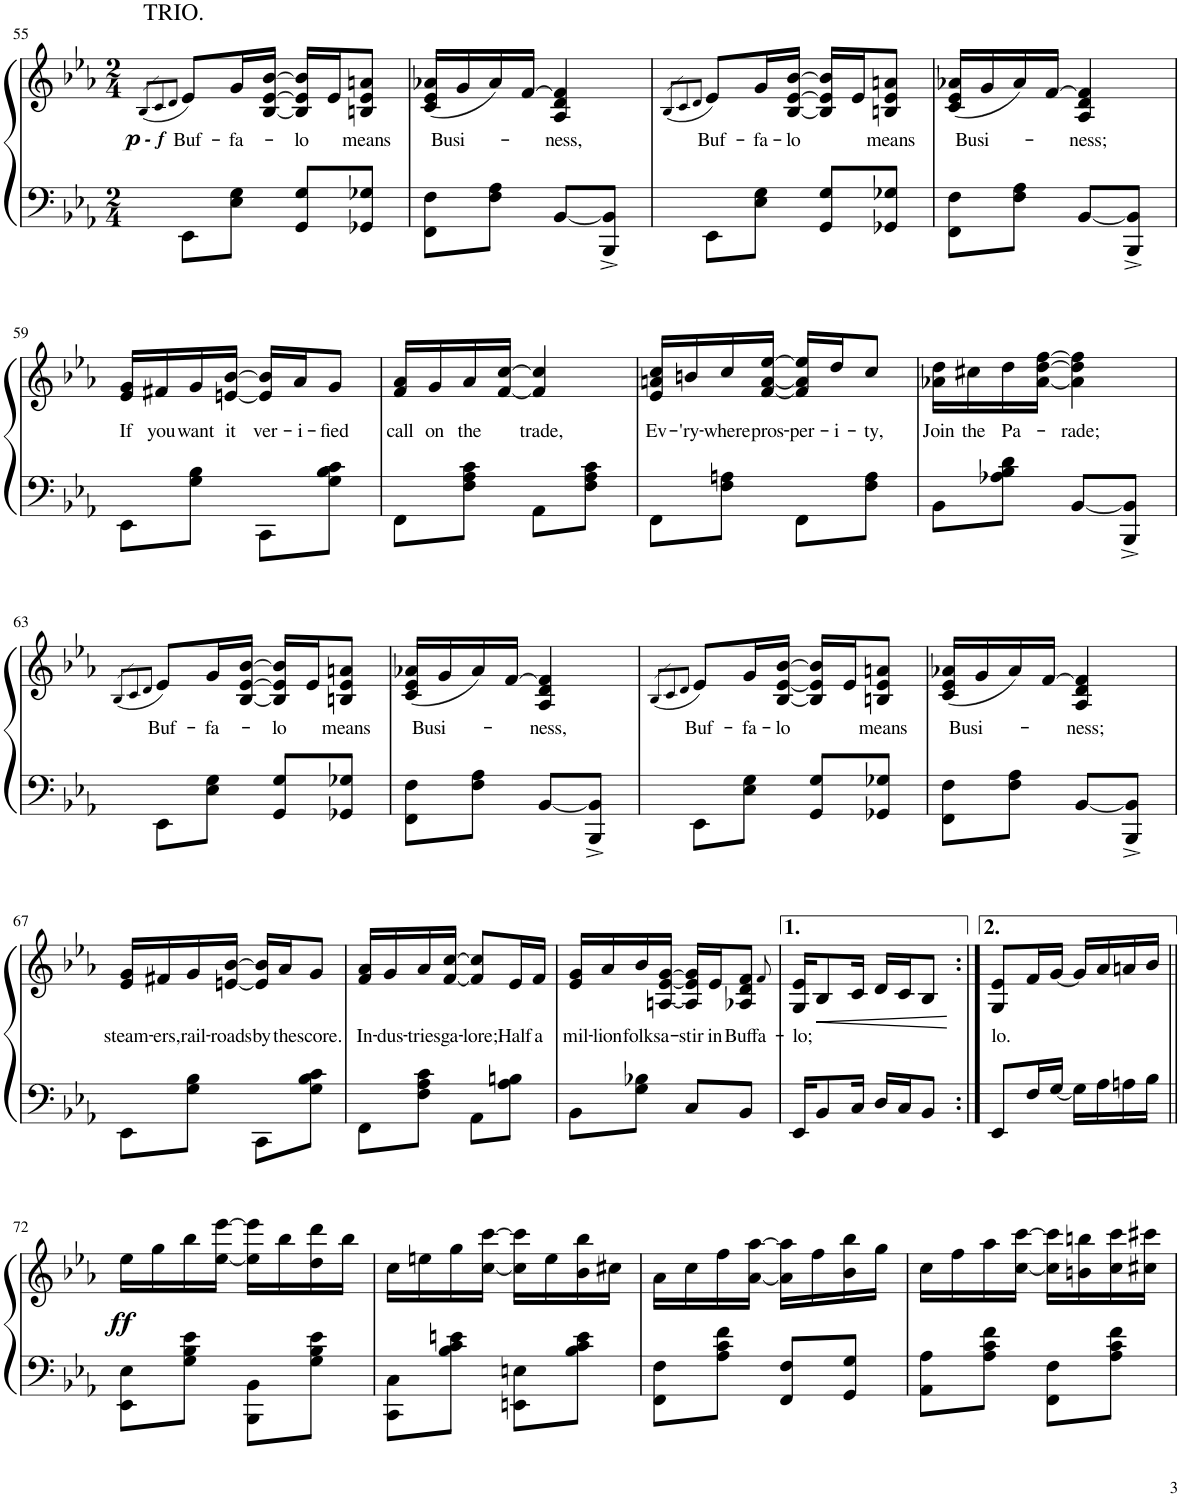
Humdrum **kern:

**kern	**kern	**text	**dynam
*part1	*part1	*part1	*part1
*staff2	*staff1	*staff1	*staff1/2
*I"Piano	*	*	*
*I'Pno.	*	*	*
!!LO:PB:g=z
*clefF4	*clefG2	*	*
*k[b-e-a-]	*k[b-e-a-]	*	*
*M2/4	*M2/4	*	*
=55!|:	=55!|:	=55!|:	=55!|:
.	(8qB-/L	.	.
.	8qc/	.	.
.	8qd/J	.	.
!	!LO:TX:a:t=TRIO.	!	!
!	!	!LO:LY:b	!LO:DY:b
!	!	!	!LO:DY:n=1:b
8EE-\L	8e-/L)	Buf-	p other-dynamics
!	!	!LO:LY:b	!
8E-\ 8G\J	16g/L	-fa-	.
.	[16B-/ [>16e-/ [16b-/JJ	.	.
!	!	!LO:LY:b	!
8GG/ 8G/L	16B-/] 16e-/] 16b-/]LL	-lo	.
.	16e-/J	.	.
!	!	!LO:LY:b	!
8GG-X/ 8G-X/J	8Bn/ 8e-/ 8an/J	means	.
=56	=56	=56	=56
!	!	!LO:LY:b	!
8FF\ 8F\L	(16c/ 16e-/ 16a-X/LL	Busi-	.
.	16g/	.	.
8F\ 8A-\J	16a-/)	.	.
.	[>16f/JJ	.	.
!	!	!LO:LY:b	!
[8BB-/L	4A-/ 4d/ 4f/]	-ness,	.
8BBB-/^ 8BB-/]^J	.	.	.
=57	=57	=57	=57
.	(8qB-/L	.	.
.	8qc/	.	.
.	8qd/J	.	.
!	!	!LO:LY:b	!
8EE-\L	8e-/L)	Buf-	.
!	!	!LO:LY:b	!
8E-\ 8G\J	16g/L	-fa-	.
!	!	!LO:LY:b	!
.	[16B-/ [>16e-/ [16b-/JJ	-lo	.
8GG/ 8G/L	16B-/] 16e-/] 16b-/]LL	.	.
.	16e-/J	.	.
!	!	!LO:LY:b	!
8GG-X/ 8G-X/J	8Bn/ 8e-/ 8an/J	means	.
=58	=58	=58	=58
!	!	!LO:LY:b	!
8FF\ 8F\L	(16c/ 16e-/ 16a-X/LL	Busi-	.
.	16g/	.	.
8F\ 8A-\J	16a-/)	.	.
.	[>16f/JJ	.	.
!	!	!LO:LY:b	!
[8BB-/L	4A-/ 4d/ 4f/]	-ness;	.
8BBB-/^ 8BB-/]^J	.	.	.
!!LO:LB:g=z
=59	=59	=59	=59
!	!	!LO:LY:b	!
8EE-\L	16e-/ 16g/LL	If	.
!	!	!LO:LY:b	!
.	16f#X/	you	.
!	!	!LO:LY:b	!
8G\ 8B-\J	16g/	want	.
!	!	!LO:LY:b	!
.	[16en/ [16b-/JJ	it	.
!	!	!LO:LY:b	!
8CC\L	16e/] 16b-/]LL	ver-	.
!	!	!LO:LY:b	!
.	16a-/J	-i-	.
!	!	!LO:LY:b	!
8G\ 8B-\ 8c\J	8g/J	-fied	.
=60	=60	=60	=60
!	!	!LO:LY:b	!
8FF\L	16f/ 16a-/LL	call	.
!	!	!LO:LY:b	!
.	16g/	on	.
!	!	!LO:LY:b	!
8F\ 8A-\ 8c\J	16a-/	the	.
.	[16f/ [16cc/JJ	.	.
!	!	!LO:LY:b	!
8AA-\L	4f/] 4cc/]	trade,	.
8F\ 8A-\ 8c\J	.	.	.
=61	=61	=61	=61
!	!	!LO:LY:b	!
8FF\L	16e-/ 16an/ 16cc/LL	Ev-	.
!	!	!LO:LY:b	!
.	16bn/	-'ry-	.
!	!	!LO:LY:b	!
8F\ 8An\J	16cc/	-where	.
!	!	!LO:LY:b	!
.	[16f/ [16a/ [16ee-/JJ	pros-	.
!	!	!LO:LY:b	!
8FF\L	16f/] 16a/] 16ee-/]LL	-per-	.
!	!	!LO:LY:b	!
.	16dd/J	-i-	.
!	!	!LO:LY:b	!
8F\ 8A\J	8cc/J	-ty,	.
=62	=62	=62	=62
!	!	!LO:LY:b	!
8BB-\L	16a-X\ 16dd\LL	Join	.
!	!	!LO:LY:b	!
.	16cc#X\	the	.
!	!	!LO:LY:b	!
8A-X\ 8B-\ 8d\J	16dd\	Pa-	.
.	[16a-\ [16dd\ [16ff\JJ	.	.
!	!	!LO:LY:b	!
[8BB-/L	4a-\] 4dd\] 4ff\]	-rade;	.
8BBB-/^ 8BB-/]^J	.	.	.
!!LO:LB:g=z
=63	=63	=63	=63
.	(8qB-/L	.	.
.	8qc/	.	.
.	8qd/J	.	.
!	!	!LO:LY:b	!
8EE-\L	8e-/L)	Buf-	.
!	!	!LO:LY:b	!
8E-\ 8G\J	16g/L	-fa-	.
.	[16B-/ [>16e-/ [16b-/JJ	.	.
!	!	!LO:LY:b	!
8GG/ 8G/L	16B-/] 16e-/] 16b-/]LL	-lo	.
.	16e-/J	.	.
!	!	!LO:LY:b	!
8GG-X/ 8G-X/J	8Bn/ 8e-/ 8an/J	means	.
=64	=64	=64	=64
!	!	!LO:LY:b	!
8FF\ 8F\L	(16c/ 16e-/ 16a-X/LL	Busi-	.
.	16g/	.	.
8F\ 8A-\J	16a-/)	.	.
.	[>16f/JJ	.	.
!	!	!LO:LY:b	!
[8BB-/L	4A-/ 4d/ 4f/]	-ness,	.
8BBB-/^ 8BB-/]^J	.	.	.
=65	=65	=65	=65
.	(8qB-/L	.	.
.	8qc/	.	.
.	8qd/J	.	.
!	!	!LO:LY:b	!
8EE-\L	8e-/L)	Buf-	.
!	!	!LO:LY:b	!
8E-\ 8G\J	16g/L	-fa-	.
!	!	!LO:LY:b	!
.	[16B-/ [<16e-/ [16b-/JJ	-lo	.
8GG/ 8G/L	16B-/] 16e-/] 16b-/]LL	.	.
.	16e-/J	.	.
!	!	!LO:LY:b	!
8GG-X/ 8G-X/J	8Bn/ 8e-/ 8an/J	means	.
=66	=66	=66	=66
!	!	!LO:LY:b	!
8FF\ 8F\L	(16c/ 16e-/ 16a-X/LL	Busi-	.
.	16g/	.	.
8F\ 8A-\J	16a-/)	.	.
.	[>16f/JJ	.	.
!	!	!LO:LY:b	!
[8BB-/L	4A-/ 4d/ 4f/]	-ness;	.
8BBB-/^ 8BB-/]^J	.	.	.
!!LO:LB:g=z
=67	=67	=67	=67
!	!	!LO:LY:b	!
8EE-\L	16e-/ 16g/LL	steam-	.
!	!	!LO:LY:b	!
.	16f#X/	-ers,	.
!	!	!LO:LY:b	!
8G\ 8B-\J	16g/	rail-	.
!	!	!LO:LY:b	!
.	[16en/ [16b-/JJ	-roads	.
!	!	!LO:LY:b	!
8CC\L	16e/] 16b-/]LL	by	.
!	!	!LO:LY:b	!
.	16a-/J	the	.
!	!	!LO:LY:b	!
8G\ 8B-\ 8c\J	8g/J	score.	.
=68	=68	=68	=68
!	!	!LO:LY:b	!
8FF\L	16f/ 16a-/LL	In-	.
!	!	!LO:LY:b	!
.	16g/	-dus-	.
!	!	!LO:LY:b	!
8F\ 8A-\ 8c\J	16a-/	-tries	.
!	!	!LO:LY:b	!
.	[16f/ [16cc/JJ	ga-	.
!	!	!LO:LY:b	!
8AA-\L	8f/] 8cc/]L	-lore;	.
!	!	!LO:LY:b	!
8A-\ 8Bn\J	16e-/L	Half	.
!	!	!LO:LY:b	!
.	16f/JJ	a	.
=69	=69	=69	=69
!	!	!LO:LY:b	!
8BB-\L	16e-/ 16g/LL	mil-	.
!	!	!LO:LY:b	!
.	16a-/	-lion	.
!	!	!LO:LY:b	!
8G\ 8B-X\J	16b-/	folks	.
!	!	!LO:LY:b	!
.	[16An/ [16e-/ [16g/JJ	a-	.
!	!	!LO:LY:b	!
8C/L	16A/] 16e-/] 16g/]LL	-stir	.
!	!	!LO:LY:b	!
.	16e-/J	in	.
!	!	!LO:LY:b	!
8BB-/J	8A-X/ 8d/ 8f/J	Buffa-	.
.	8qf/	.	.
=70	=70	=70	=70
!	!	!LO:LY:b	!
16EE-/KL	16G/ 16e-/KL	-lo;	.
!	!	!	!LO:HP:b
8BB-/	8B-/	.	<
16C/Jk	16c/Jk	.	.
16D/LL	16d/LL	.	.
16C/J	16c/J	.	.
8BB-/J	8B-/J	.	.
.	.	.	[
=71:|!	=71:|!	=71:|!	=71:|!
!	!	!LO:LY:b	!
8EE-/L	8G/ 8e-/L	lo.	.
16F/L	16f/L	.	.
[<16G/JJ	[16g/JJ	.	.
16G\LL]	16g/LL]	.	.
16A-\	16a-/	.	.
16An\	16an/	.	.
16B-\JJ	16b-/JJ	.	.
!!LO:LB:g=z
=72||	=72||	=72||	=72||
!	!	!	!LO:DY:b
8EE-\ 8E-\L	16ee-\LL	.	ff
.	16gg\	.	.
8G\ 8B-\ 8e-\J	16bb-\	.	.
.	[16ee-\ [16eee-\JJ	.	.
8BBB-\ 8BB-\L	16ee-\] 16eee-\]LL	.	.
.	16bb-\	.	.
8G\ 8B-\ 8e-\J	16dd\ 16ddd\	.	.
.	16bb-\JJ	.	.
=73	=73	=73	=73
8CC\ 8C\L	16cc\LL	.	.
.	16een\	.	.
8B-\ 8c\ 8en\J	16gg\	.	.
.	[16cc\ [16ccc\JJ	.	.
8EEn\ 8En\L	16cc\] 16ccc\]LL	.	.
.	16ee\	.	.
8B-\ 8c\ 8e\J	16b-\ 16bb-\	.	.
.	16cc#X\JJ	.	.
=74	=74	=74	=74
8FF\ 8F\L	16a-\LL	.	.
.	16cc\	.	.
8A-\ 8c\ 8f\J	16ff\	.	.
.	[16a-\ [16aa-\JJ	.	.
8FF/ 8F/L	16a-\] 16aa-\]LL	.	.
.	16ff\	.	.
8GG/ 8G/J	16b-\ 16bb-\	.	.
.	16gg\JJ	.	.
=75	=75	=75	=75
8AA-\ 8A-\L	16cc\LL	.	.
.	16ff\	.	.
8A-\ 8c\ 8f\J	16aa-\	.	.
.	[16cc\ [16ccc\JJ	.	.
8FF\ 8F\L	16cc\] 16ccc\]LL	.	.
.	16bn\ 16bbn\	.	.
8A-\ 8c\ 8f\J	16cc\ 16ccc\	.	.
.	16cc#X\ 16ccc#X\JJ	.	.
=	=	=	=
*-	*-	*-	*-
